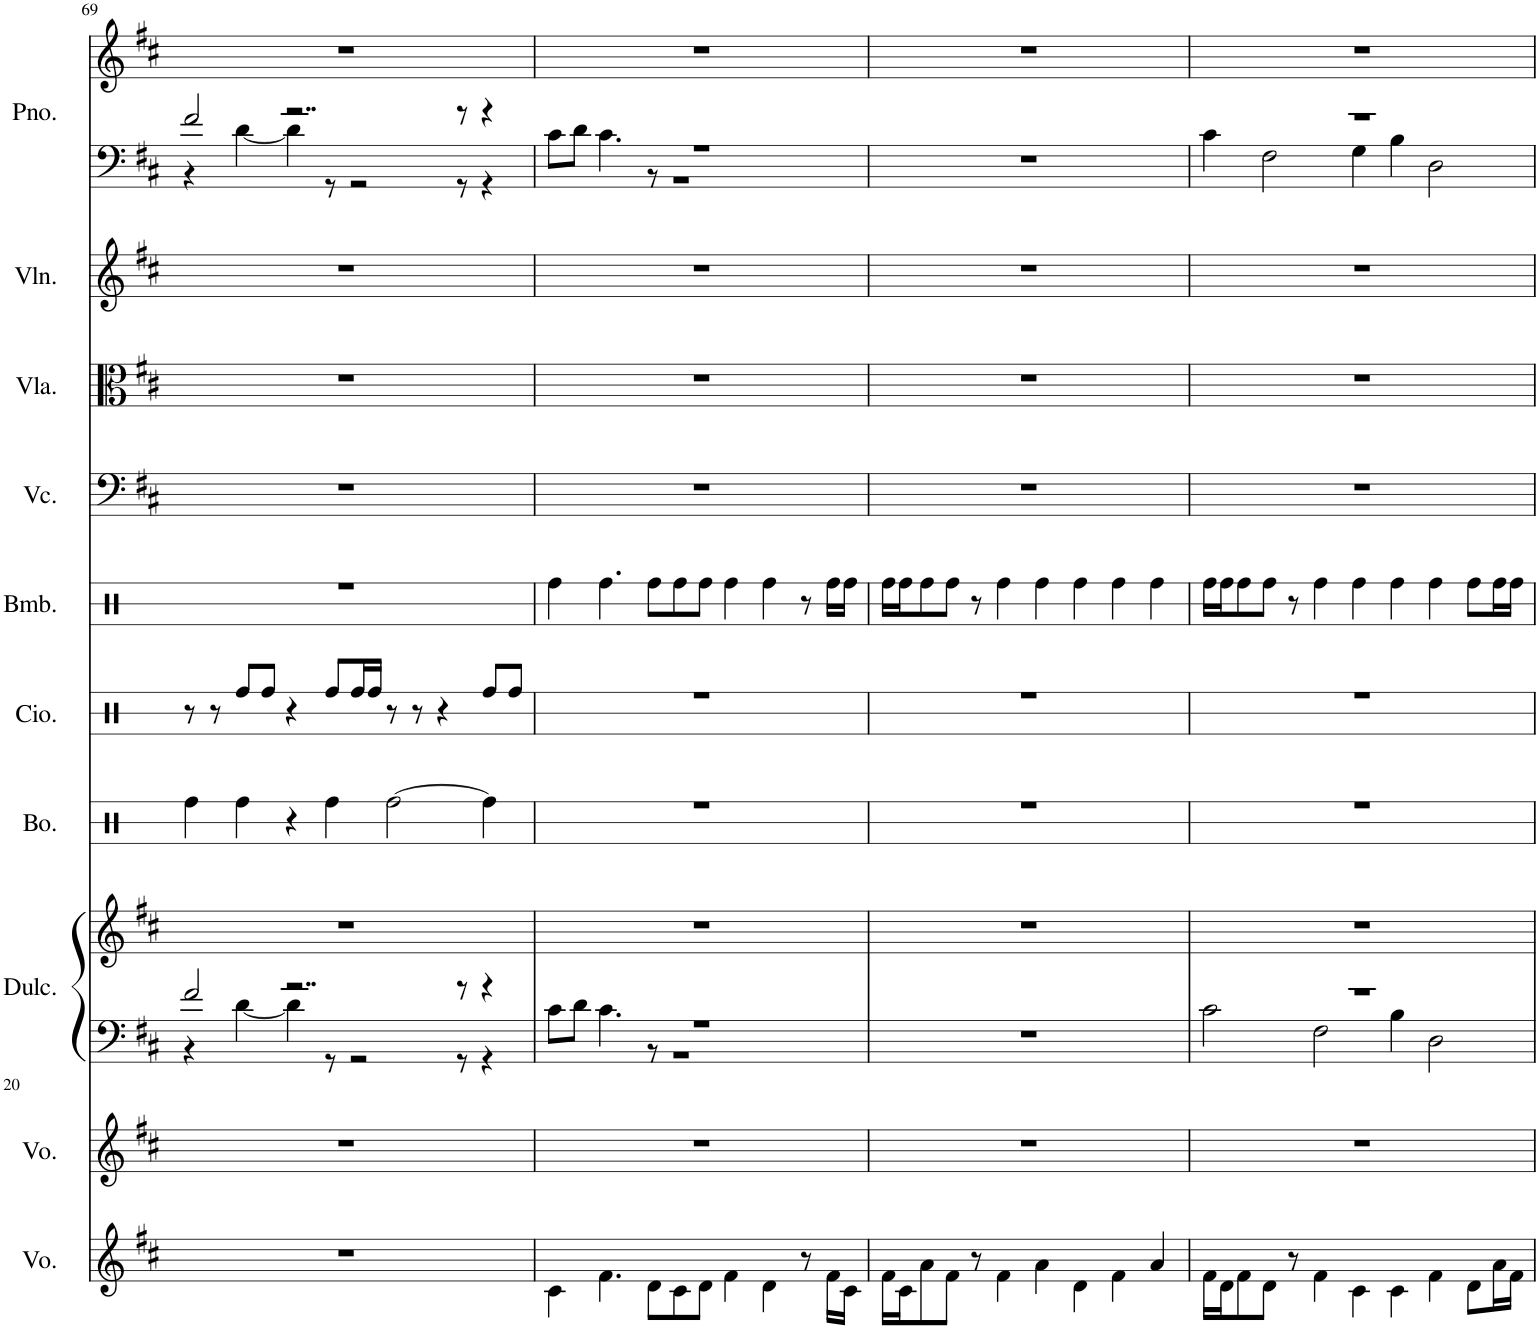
**kern	**kern	**kern	**kern	**kern	**kern	**kern	**kern	**kern	**kern	**kern	**kern
*part10	*part9	*part8	*part8	*part7	*part6	*part5	*part4	*part3	*part2	*part1	*part1
*staff12	*staff11	*staff10	*staff9	*staff8	*staff7	*staff6	*staff5	*staff4	*staff3	*staff2	*staff1
*I"Voz	*I"Voz	*I"Dulcémele	*	*I"Bongos	*I"Congas	*I"Bombo	*I"Violonchelo	*I"Viola	*I"Violín	*I"Piano	*
*I'Vo.	*I'Vo.	*I'Dulc.	*	*I'Bo.	*	*I'Bmb.	*I'Vc.	*I'Vla.	*I'Vln.	*I'Pno.	*
!!LO:PB:g=z
*clefG2	*clefG2	*clefF4	*clefG2	*clefX	*clefX	*clefX	*clefF4	*clefC3	*clefG2	*clefF4	*clefG2
*k[f#c#]	*k[f#c#]	*k[f#c#]	*k[f#c#]	*k[]	*k[]	*k[]	*k[f#c#]	*k[f#c#]	*k[f#c#]	*k[f#c#]	*k[f#c#]
*M7/4	*M7/4	*M7/4	*M7/4	*M7/4	*M7/4	*M7/4	*M7/4	*M7/4	*M7/4	*M7/4	*M7/4
=69	=69	=69	=69	=69	=69	=69	=69	=69	=69	=69	=69
*	*	*^	*	*	*	*	*	*	*	*^	*
1..r	1..r	2f#/	4r	1..r	4Rdd\	8r	1..r	1..r	1..r	1..r	2f#/	4r	1..r
.	.	.	.	.	.	8r	.	.	.	.	.	.	.
.	.	.	[4d\	.	4Rdd\	8Rdd/L	.	.	.	.	.	[4d\	.
.	.	.	.	.	.	8Rdd/J	.	.	.	.	.	.	.
.	.	2..r	4d\]	.	4r	4r	.	.	.	.	2..r	4d\]	.
.	.	.	8r	.	4Rdd\	8Rdd/L	.	.	.	.	.	8r	.
.	.	.	2r	.	.	16Rdd/L	.	.	.	.	.	2r	.
.	.	.	.	.	.	16Rdd/JJ	.	.	.	.	.	.	.
.	.	.	.	.	[2Rdd\	8r	.	.	.	.	.	.	.
.	.	.	.	.	.	8r	.	.	.	.	.	.	.
.	.	.	.	.	.	4r	.	.	.	.	.	.	.
.	.	8r	8r	.	.	.	.	.	.	.	8r	8r	.
.	.	4r	4r	.	4Rdd\]	8Rdd/L	.	.	.	.	4r	4r	.
.	.	.	.	.	.	8Rdd/J	.	.	.	.	.	.	.
=70	=70	=70	=70	=70	=70	=70	=70	=70	=70	=70	=70	=70	=70
4c#\	1..r	1..r	8c#\L	1..r	1..r	1..r	4Rdd\	1..r	1..r	1..r	1..r	8c#\L	1..r
.	.	.	8d\J	.	.	.	.	.	.	.	.	8d\J	.
4.f#\	.	.	4.c#\	.	.	.	4.Rdd\	.	.	.	.	4.c#\	.
8d\L	.	.	8r	.	.	.	8Rdd\L	.	.	.	.	8r	.
8c#\	.	.	1r	.	.	.	8Rdd\	.	.	.	.	1r	.
8d\J	.	.	.	.	.	.	8Rdd\J	.	.	.	.	.	.
4f#\	.	.	.	.	.	.	4Rdd\	.	.	.	.	.	.
4d\	.	.	.	.	.	.	4Rdd\	.	.	.	.	.	.
8r	.	.	.	.	.	.	8r	.	.	.	.	.	.
16f#\LL	.	.	.	.	.	.	16Rdd\LL	.	.	.	.	.	.
16c#\JJ	.	.	.	.	.	.	16Rdd\JJ	.	.	.	.	.	.
*	*	*v	*v	*	*	*	*	*	*	*	*v	*v	*
=71	=71	=71	=71	=71	=71	=71	=71	=71	=71	=71	=71
16f#\LL	1..r	1..r	1..r	1..r	1..r	16Rdd\LL	1..r	1..r	1..r	1..r	1..r
16c#\J	.	.	.	.	.	16Rdd\J	.	.	.	.	.
8a\	.	.	.	.	.	8Rdd\	.	.	.	.	.
8f#\J	.	.	.	.	.	8Rdd\J	.	.	.	.	.
8r	.	.	.	.	.	8r	.	.	.	.	.
4f#\	.	.	.	.	.	4Rdd\	.	.	.	.	.
4a\	.	.	.	.	.	4Rdd\	.	.	.	.	.
4d\	.	.	.	.	.	4Rdd\	.	.	.	.	.
4f#\	.	.	.	.	.	4Rdd\	.	.	.	.	.
4a/	.	.	.	.	.	4Rdd\	.	.	.	.	.
=72	=72	=72	=72	=72	=72	=72	=72	=72	=72	=72	=72
*	*	*^	*	*	*	*	*	*	*	*^	*
16f#\LL	1..r	1..r	2c#\	1..r	1..r	1..r	16Rdd\LL	1..r	1..r	1..r	1..r	4c#\	1..r
16d\J	.	.	.	.	.	.	16Rdd\J	.	.	.	.	.	.
8f#\	.	.	.	.	.	.	8Rdd\	.	.	.	.	.	.
8d\J	.	.	.	.	.	.	8Rdd\J	.	.	.	.	2F#\	.
8r	.	.	.	.	.	.	8r	.	.	.	.	.	.
4f#\	.	.	2F#\	.	.	.	4Rdd\	.	.	.	.	.	.
4c#\	.	.	.	.	.	.	4Rdd\	.	.	.	.	4G\	.
4c#\	.	.	4B\	.	.	.	4Rdd\	.	.	.	.	4B\	.
4f#\	.	.	2D\	.	.	.	4Rdd\	.	.	.	.	2D\	.
8d\L	.	.	.	.	.	.	8Rdd\L	.	.	.	.	.	.
16a\L	.	.	.	.	.	.	16Rdd\L	.	.	.	.	.	.
16f#\JJ	.	.	.	.	.	.	16Rdd\JJ	.	.	.	.	.	.
*	*	*v	*v	*	*	*	*	*	*	*	*v	*v	*
=	=	=	=	=	=	=	=	=	=	=	=
*-	*-	*-	*-	*-	*-	*-	*-	*-	*-	*-	*-
